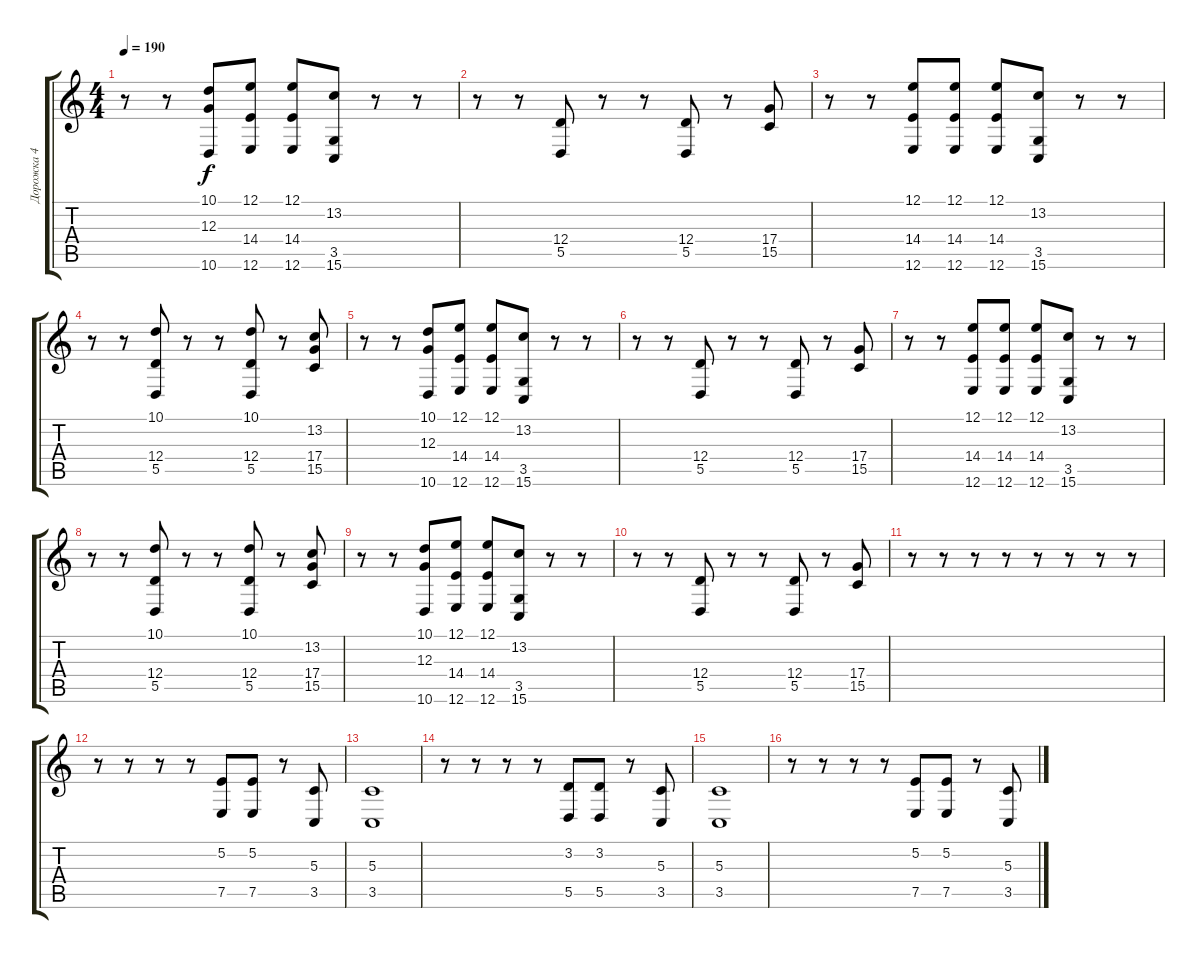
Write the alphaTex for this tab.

\track ("Дорожка 4" "Дорожка 4") {instrument brasssection}
\staff {score tabs}
\tuning (E4 B3 G3 D3 A2 E2) {hide}
\ts (4 4)
\tempo 190
\clef g2
\ks c
r.8{dy f} r.8 (10.1 12.3 10.6).8 (12.1 14.4 12.6).8 (12.1 14.4 12.6).8 (13.2 3.5 15.6).8 r.8 r.8 |
r.8 r.8 (12.4 5.5).8 r.8 r.8 (12.4 5.5).8 r.8 (17.4 15.5).8 |
r.8 r.8 (12.1 14.4 12.6).8 (12.1 14.4 12.6).8 (12.1 14.4 12.6).8 (13.2 3.5 15.6).8 r.8 r.8 |
r.8 r.8 (10.1 12.4 5.5).8 r.8 r.8 (10.1 12.4 5.5).8 r.8 (13.2 17.4 15.5).8 |
r.8 r.8 (10.1 12.3 10.6).8 (12.1 14.4 12.6).8 (12.1 14.4 12.6).8 (13.2 3.5 15.6).8 r.8 r.8 |
r.8 r.8 (12.4 5.5).8 r.8 r.8 (12.4 5.5).8 r.8 (17.4 15.5).8 |
r.8 r.8 (12.1 14.4 12.6).8 (12.1 14.4 12.6).8 (12.1 14.4 12.6).8 (13.2 3.5 15.6).8 r.8 r.8 |
r.8 r.8 (10.1 12.4 5.5).8 r.8 r.8 (10.1 12.4 5.5).8 r.8 (13.2 17.4 15.5).8 |
r.8 r.8 (10.1 12.3 10.6).8 (12.1 14.4 12.6).8 (12.1 14.4 12.6).8 (13.2 3.5 15.6).8 r.8 r.8 |
r.8 r.8 (12.4 5.5).8 r.8 r.8 (12.4 5.5).8 r.8 (17.4 15.5).8 |
r.8 r.8 r.8 r.8 r.8 r.8 r.8 r.8 |
r.8 r.8 r.8 r.8 (5.2 7.5).8 (5.2 7.5).8 r.8 (5.3 3.5).8 |
(5.3 3.5).1 |
r.8 r.8 r.8 r.8 (3.2 5.5).8 (3.2 5.5).8 r.8 (5.3 3.5).8 |
(5.3 3.5).1 |
r.8 r.8 r.8 r.8 (5.2 7.5).8 (5.2 7.5).8 r.8 (5.3 3.5).8
